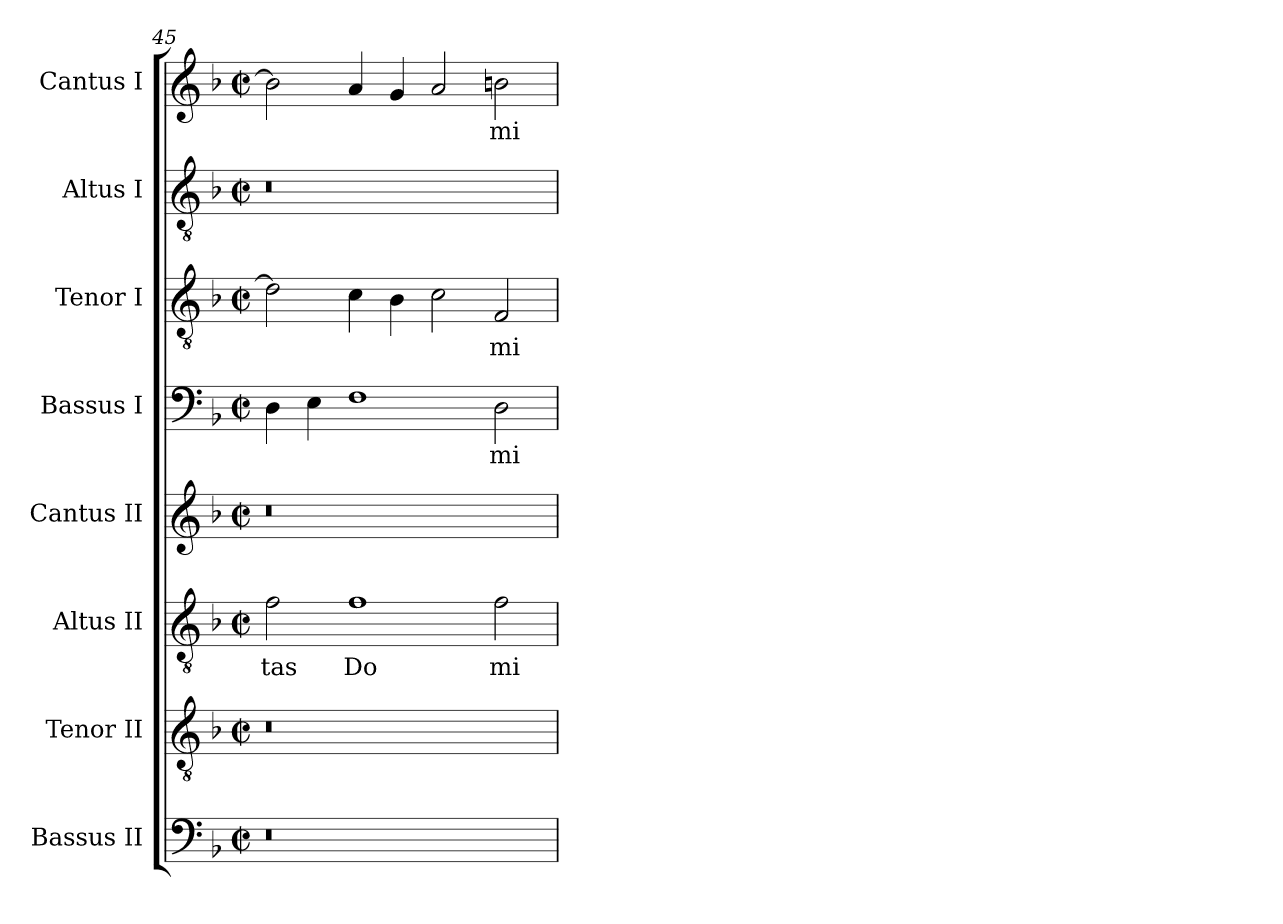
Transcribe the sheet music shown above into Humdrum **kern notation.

**kern	**kern	**kern	**text	**kern	**kern	**text	**kern	**text	**kern	**kern	**text
*part8	*part7	*part6	*part6	*part5	*part4	*part4	*part3	*part3	*part2	*part1	*part1
*staff8	*staff7	*staff6	*staff6	*staff5	*staff4	*staff4	*staff3	*staff3	*staff2	*staff1	*staff1
*I"Bassus II	*I"Tenor II	*I"Altus II	*	*I"Cantus II	*I"Bassus I	*	*I"Tenor I	*	*I"Altus I	*I"Cantus I	*
!!LO:LB:g=z
*clefF4	*clefGv2	*clefGv2	*	*clefG2	*clefF4	*	*clefGv2	*	*clefGv2	*clefG2	*
*k[b-]	*k[b-]	*k[b-]	*	*k[b-]	*k[b-]	*	*k[b-]	*	*k[b-]	*k[b-]	*
*F:	*F:	*F:	*	*F:	*F:	*	*F:	*	*F:	*F:	*
*M2/2	*M2/2	*M2/2	*	*M2/2	*M2/2	*	*M2/2	*	*M2/2	*M2/2	*
*met(c|)	*met(c|)	*met(c|)	*	*met(c|)	*met(c|)	*	*met(c|)	*	*met(c|)	*met(c|)	*
=45	=45	=45	=45	=45	=45	=45	=45	=45	=45	=45	=45
!	!	!	!LO:LY:b:cj	!	!	!	!	!	!	!	!
0r	0r	2f\	tas	0r	4D\	.	2d\]	.	0r	2b-\]	.
.	.	.	.	.	4E\	.	.	.	.	.	.
!	!	!	!LO:LY:b:cj	!	!	!	!	!	!	!	!
.	.	1f	Do	.	1F	.	4c\	.	.	4a/	.
.	.	.	.	.	.	.	4B-\	.	.	4g/	.
.	.	.	.	.	.	.	2c\	.	.	2a/	.
!	!	!	!LO:LY:b:cj	!	!	!LO:LY:b:cj	!	!LO:LY:b:cj	!	!	!LO:LY:b:cj
.	.	2f\	mi	.	2D\	mi	2F/	mi	.	2bn\	-mi-
=	=	=	=	=	=	=	=	=	=	=	=
*-	*-	*-	*-	*-	*-	*-	*-	*-	*-	*-	*-
